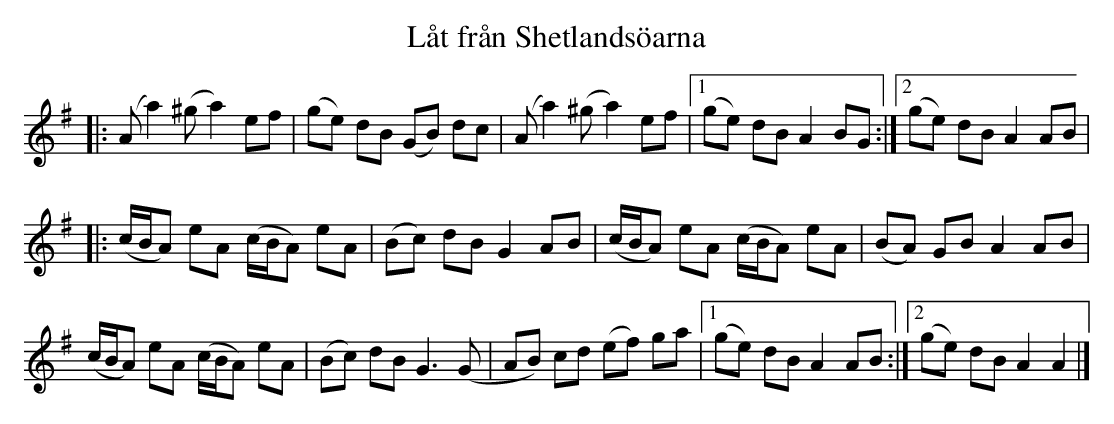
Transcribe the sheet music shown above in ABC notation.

X:1
T: Låt från Shetlandsöarna
K: G
|: (Aa2)(^ga2)ef | (ge) dB (GB) dc | (Aa2)(^ga2)ef |1 (ge) dB A2 BG :|2 (ge) dB A2 AB |
|: (c/B/A) eA (c/B/A) eA | (Bc) dB G2 AB | (c/B/A) eA (c/B/A) eA | (BA) GB A2 AB |
(c/B/A) eA (c/B/A) eA | (Bc) dB G3(G | AB) cd (ef) ga |1 (ge) dB A2 AB :|2 (ge) dB A2 A2 |]
